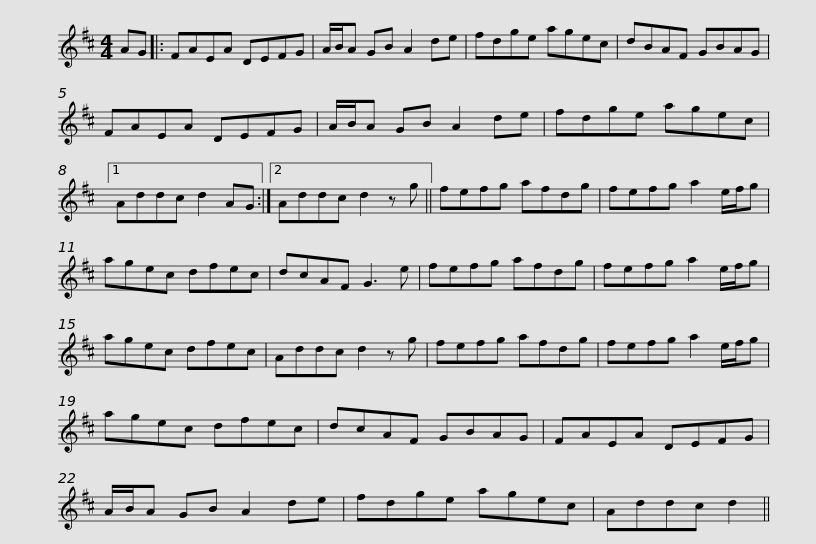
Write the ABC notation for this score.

X:1
L:1/8
M:4/4
I:linebreak $
K:D
V:1 treble
V:1
 AG |: FAEA DEFG | A/B/A GB A2 de | fdge agec | dBAF GBAG | %5
 FAEA DEFG |$ A/B/A GB A2 de | fdge agec |1 Addc d2 AG :|2 Addc d2 z g || %10
 fefg afdg |$ fefg a2 e/f/g | agec dfec | dcAF G3 e | fefg afdg | %15
 fefg a2 e/f/g |$ agec dfec | Addc d2 z g | fefg afdg | fefg a2 e/f/g | %20
 agec dfec |$ dcAF GBAG | FAEA DEFG | A/B/A GB A2 de | fdge agec | %25
 Addc d2 || %26
